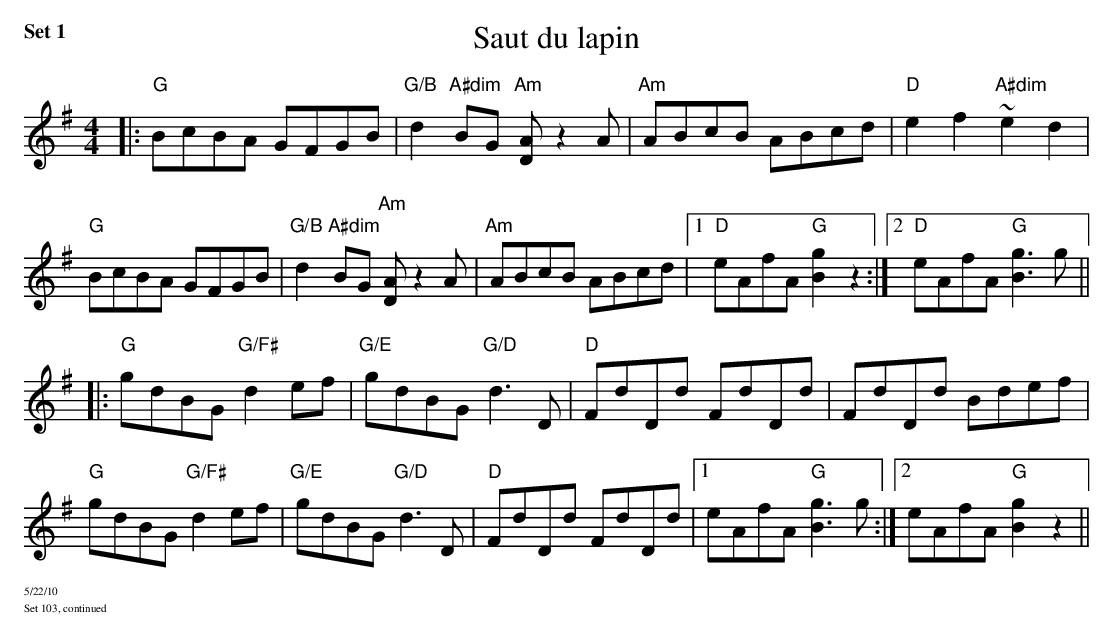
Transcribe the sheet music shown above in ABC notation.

X:1
T: Saut du lapin
M: 4/4
L: 1/8
K: G
|:"G"BcBA GFGB | "G/B"d2 "A#dim"BG "Am"[AD]z2A|"Am"ABcB ABcd|"D"e2 f2  "A#dim"~e2 d2|
"G"BcBA GFGB | "G/B"d2 "A#dim"BG "Am"[AD]z2A|"Am"ABcB ABcd|1 "D"eAfA "G"[g2B2]z2 :|\
		[2 "D"eAfA "G"[g3B3] g||
|:"G"gdBG "G/F#"d2 ef|"G/E"gdBG "G/D"d3 D| "D"FdDd FdDd|FdDd Bdef |
"G"gdBG "G/F#"d2 ef|"G/E"gdBG "G/D"d3 D| "D"FdDd FdDd|1eAfA "G"[g3B3] g :|\
[2 eAfA "G" [g2B2] z2||
%%text 5/22/10

%%text Set 103, continued
$SmallLMargin
$SmallRMargin
